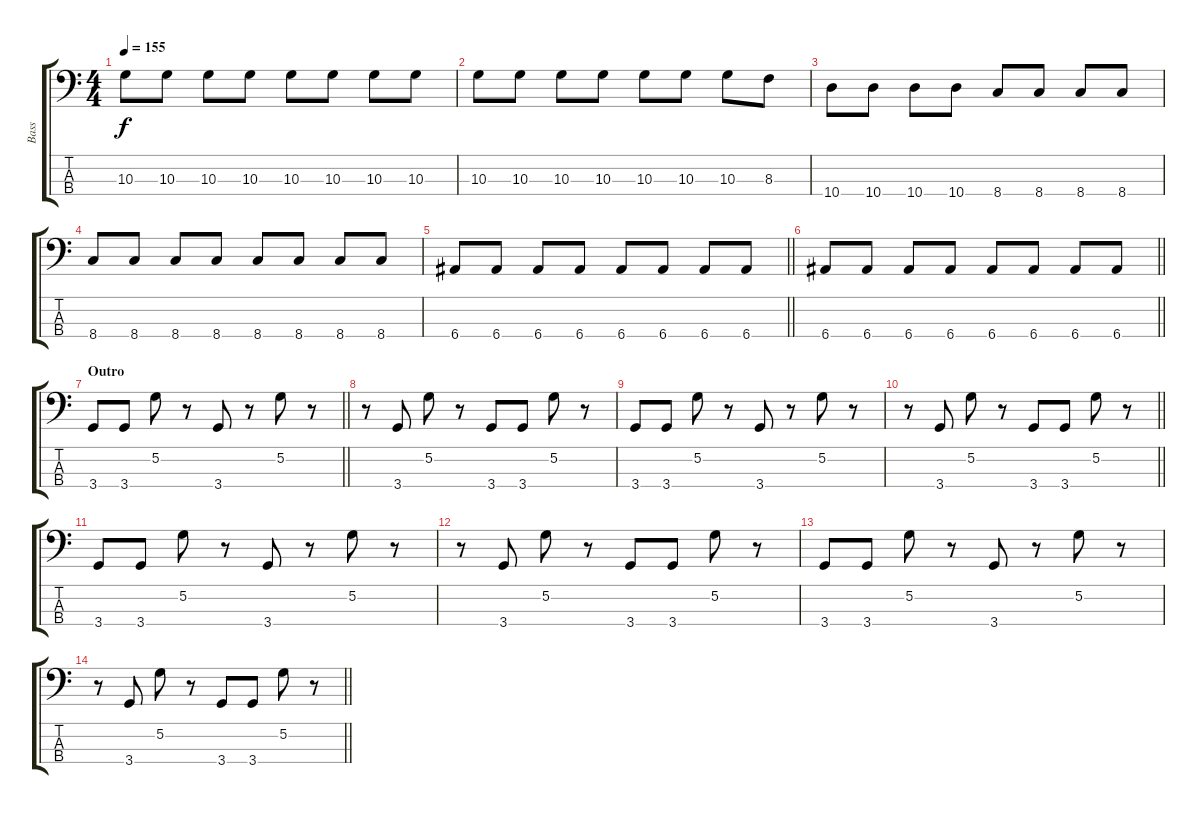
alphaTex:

\track ("Bass" "Bass") {instrument synthbass1}
\staff {score tabs}
\tuning (G2 D2 A1 E1) {hide}
\ts (4 4)
\tempo 155
\clef f4
\ks c
10.3.8{dy f} 10.3.8 10.3.8 10.3.8 10.3.8 10.3.8 10.3.8 10.3.8 |
10.3.8 10.3.8 10.3.8 10.3.8 10.3.8 10.3.8 10.3.8 8.3.8 |
10.4.8 10.4.8 10.4.8 10.4.8 8.4.8 8.4.8 8.4.8 8.4.8 |
8.4.8 8.4.8 8.4.8 8.4.8 8.4.8 8.4.8 8.4.8 8.4.8 |
\barLineRight lightlight
6.4.8 6.4.8 6.4.8 6.4.8 6.4.8 6.4.8 6.4.8 6.4.8 |
\barLineRight lightlight
6.4.8 6.4.8 6.4.8 6.4.8 6.4.8 6.4.8 6.4.8 6.4.8 |
\section ("" "Outro")
\barLineRight lightlight
3.4.8 3.4.8 5.2.8 r.8 3.4.8 r.8 5.2.8 r.8 |
r.8 3.4.8 5.2.8 r.8 3.4.8 3.4.8 5.2.8 r.8 |
3.4.8 3.4.8 5.2.8 r.8 3.4.8 r.8 5.2.8 r.8 |
\barLineRight lightlight
r.8 3.4.8 5.2.8 r.8 3.4.8 3.4.8 5.2.8 r.8 |
3.4.8 3.4.8 5.2.8 r.8 3.4.8 r.8 5.2.8 r.8 |
r.8 3.4.8 5.2.8 r.8 3.4.8 3.4.8 5.2.8 r.8 |
3.4.8 3.4.8 5.2.8 r.8 3.4.8 r.8 5.2.8 r.8 |
\barLineRight lightlight
r.8 3.4.8 5.2.8 r.8 3.4.8 3.4.8 5.2.8 r.8
